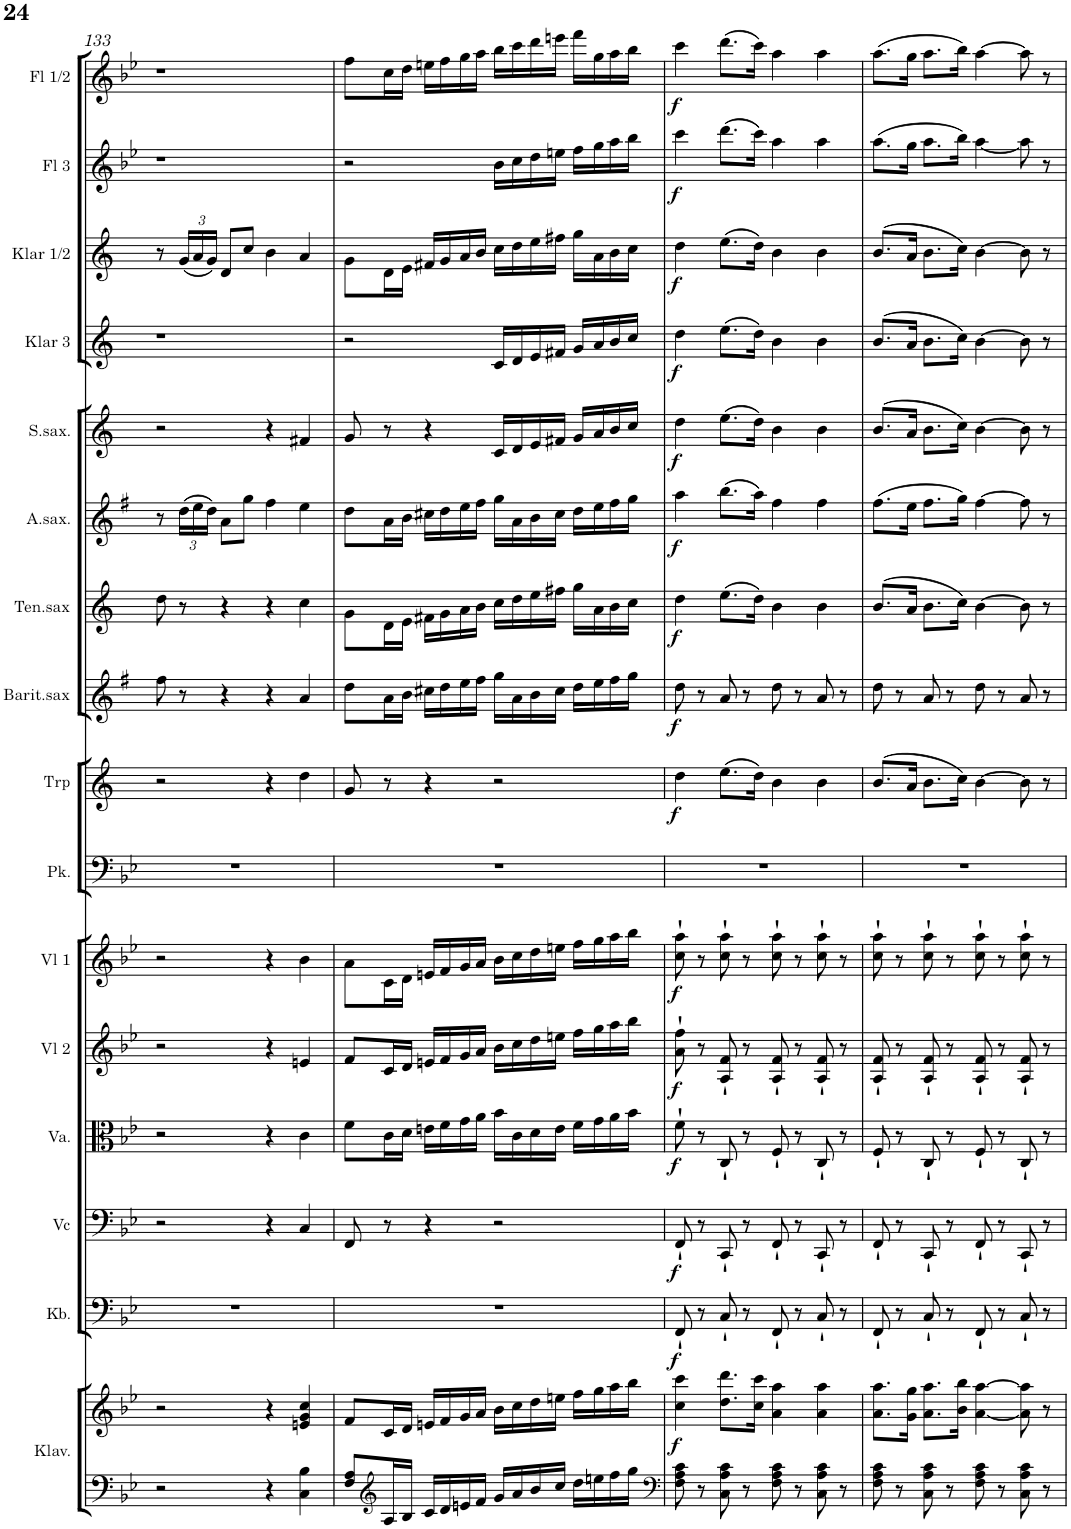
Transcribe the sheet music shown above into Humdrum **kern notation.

**kern	**kern	**dynam	**kern	**dynam	**kern	**dynam	**kern	**dynam	**kern	**dynam	**kern	**dynam	**kern	**kern	**dynam	**kern	**dynam	**kern	**dynam	**kern	**dynam	**kern	**dynam	**kern	**dynam	**kern	**dynam	**kern	**dynam	**kern	**dynam
*part16	*part16	*part16	*part15	*part15	*part14	*part14	*part13	*part13	*part12	*part12	*part11	*part11	*part10	*part9	*part9	*part8	*part8	*part7	*part7	*part6	*part6	*part5	*part5	*part4	*part4	*part3	*part3	*part2	*part2	*part1	*part1
*staff17	*staff16	*staff16/17	*staff15	*staff15	*staff14	*staff14	*staff13	*staff13	*staff12	*staff12	*staff11	*staff11	*staff10	*staff9	*staff9	*staff8	*staff8	*staff7	*staff7	*staff6	*staff6	*staff5	*staff5	*staff4	*staff4	*staff3	*staff3	*staff2	*staff2	*staff1	*staff1
*I"Klavier	*	*	*I"Kb.	*	*I"Vc	*	*I"Viola	*	*I"Vl 2	*	*I"Vl 1	*	*I"Pauken	*I"Trp (B)	*	*I"Barit.sax	*	*I"Ten.sax	*	*I"A.sax.	*	*I"S.sax.	*	*I"Klar 3 (B)	*	*I"Klar 1/2 (B)	*	*I"Fl 3	*	*I"Fl 1/2	*
*I'Klav.	*	*	*I'Kb.	*	*I'Vc	*	*I'Va.	*	*I'Vl 2	*	*I'Vl 1	*	*I'Pk.	*I'Trp	*	*I'Barit.sax	*	*I'Ten.sax	*	*I'A.sax.	*	*I'S.sax.	*	*I'Klar 3	*	*I'Klar 1/2	*	*I'Fl 3	*	*I'Fl 1/2	*
!!LO:PB:g=z
*clefF4	*clefG2	*	*clefF4	*	*clefF4	*	*clefC3	*	*clefG2	*	*clefG2	*	*clefF4	*clefG2	*	*clefG2	*	*clefG2	*	*clefG2	*	*clefG2	*	*clefG2	*	*clefG2	*	*clefG2	*	*clefG2	*
*	*	*	*Trd7c12	*	*	*	*	*	*	*	*	*	*	*Trd1c2	*	*Trd12c21	*	*Trd8c14	*	*Trd5c9	*	*Trd1c2	*	*Trd1c2	*	*Trd1c2	*	*	*	*	*
*k[b-e-]	*k[b-e-]	*	*k[b-e-]	*	*k[b-e-]	*	*k[b-e-]	*	*k[b-e-]	*	*k[b-e-]	*	*k[b-e-]	*k[]	*	*k[f#]	*	*k[]	*	*k[f#]	*	*k[]	*	*k[]	*	*k[]	*	*k[b-e-]	*	*k[b-e-]	*
*g:	*g:	*	*g:	*	*g:	*	*g:	*	*g:	*	*g:	*	*g:	*a:	*	*e:	*	*a:	*	*e:	*	*a:	*	*a:	*	*a:	*	*g:	*	*g:	*
*M4/4	*M4/4	*	*M4/4	*	*M4/4	*	*M4/4	*	*M4/4	*	*M4/4	*	*M4/4	*M4/4	*	*M4/4	*	*M4/4	*	*M4/4	*	*M4/4	*	*M4/4	*	*M4/4	*	*M4/4	*	*M4/4	*
*met(c)	*met(c)	*	*met(c)	*	*met(c)	*	*met(c)	*	*met(c)	*	*met(c)	*	*met(c)	*met(c)	*	*met(c)	*	*met(c)	*	*met(c)	*	*met(c)	*	*met(c)	*	*met(c)	*	*met(c)	*	*met(c)	*
=133	=133	=133	=133	=133	=133	=133	=133	=133	=133	=133	=133	=133	=133	=133	=133	=133	=133	=133	=133	=133	=133	=133	=133	=133	=133	=133	=133	=133	=133	=133	=133
2r	2r	.	1r	.	2r	.	2r	.	2r	.	2r	.	1r	2r	.	8ff#\	.	8dd\	.	8r	.	2r	.	1r	.	8r	.	1r	.	1r	.
*	*	*	*	*	*	*	*	*	*	*	*	*	*	*	*	*	*	*	*	*Xbrackettup	*	*	*	*	*	*Xbrackettup	*	*	*	*	*
.	.	.	.	.	.	.	.	.	.	.	.	.	.	.	.	8r	.	8r	.	(24dd\LL	.	.	.	.	.	(24g/LL	.	.	.	.	.
.	.	.	.	.	.	.	.	.	.	.	.	.	.	.	.	.	.	.	.	24ee\	.	.	.	.	.	24a/	.	.	.	.	.
.	.	.	.	.	.	.	.	.	.	.	.	.	.	.	.	.	.	.	.	24dd\JJ)	.	.	.	.	.	24g/JJ)	.	.	.	.	.
.	.	.	.	.	.	.	.	.	.	.	.	.	.	.	.	4r	.	4r	.	8a\L	.	.	.	.	.	8d/L	.	.	.	.	.
.	.	.	.	.	.	.	.	.	.	.	.	.	.	.	.	.	.	.	.	8gg\J	.	.	.	.	.	8cc/J	.	.	.	.	.
4r	4r	.	.	.	4r	.	4r	.	4r	.	4r	.	.	4r	.	4r	.	4r	.	4ff#\	.	4r	.	.	.	4b\	.	.	.	.	.
4C\ 4B-\	4en/ 4g/ 4cc/	.	.	.	4C/	.	4c\	.	4en/	.	4b-\	.	.	4dd\	.	4a/	.	4cc\	.	4ee\	.	4f#X/	.	.	.	4a/	.	.	.	.	.
=134	=134	=134	=134	=134	=134	=134	=134	=134	=134	=134	=134	=134	=134	=134	=134	=134	=134	=134	=134	=134	=134	=134	=134	=134	=134	=134	=134	=134	=134	=134	=134
8F/ 8A/L	8f/L	.	1r	.	8FF/	.	8f\L	.	8f/L	.	8a\L	.	1r	8g/	.	8dd\L	.	8g\L	.	8dd\L	.	8g/	.	2r	.	8g\L	.	2r	.	8ff\L	.
*clefG2	*	*	*	*	*	*	*	*	*	*	*	*	*	*	*	*	*	*	*	*	*	*	*	*	*	*	*	*	*	*	*
16A/L	16c/L	.	.	.	8r	.	16c\L	.	16c/L	.	16c\L	.	.	8r	.	16a\L	.	16d\L	.	16a\L	.	8r	.	.	.	16d\L	.	.	.	16cc\L	.
16B-/JJ	16d/JJ	.	.	.	.	.	16d\JJ	.	16d/JJ	.	16d\JJ	.	.	.	.	16b\JJ	.	16e\JJ	.	16b\JJ	.	.	.	.	.	16e\JJ	.	.	.	16dd\JJ	.
16c/LL	16en/LL	.	.	.	4r	.	16en\LL	.	16en/LL	.	16en/LL	.	.	4r	.	16cc#X\LL	.	16f#X\LL	.	16cc#X\LL	.	4r	.	.	.	16f#X/LL	.	.	.	16een\LL	.
16d/	16f/	.	.	.	.	.	16f\	.	16f/	.	16f/	.	.	.	.	16dd\	.	16g\	.	16dd\	.	.	.	.	.	16g/	.	.	.	16ff\	.
16en/	16g/	.	.	.	.	.	16g\	.	16g/	.	16g/	.	.	.	.	16ee\	.	16a\	.	16ee\	.	.	.	.	.	16a/	.	.	.	16gg\	.
16f/JJ	16a/JJ	.	.	.	.	.	16a\JJ	.	16a/JJ	.	16a/JJ	.	.	.	.	16ff#\JJ	.	16b\JJ	.	16ff#\JJ	.	.	.	.	.	16b/JJ	.	.	.	16aa\JJ	.
16g/LL	16b-\LL	.	.	.	2r	.	16b-\LL	.	16b-\LL	.	16b-\LL	.	.	2r	.	16gg\LL	.	16cc\LL	.	16gg\LL	.	16c/LL	.	16c/LL	.	16cc\LL	.	16b-\LL	.	16bb-\LL	.
16a/	16cc\	.	.	.	.	.	16c\	.	16cc\	.	16cc\	.	.	.	.	16a\	.	16dd\	.	16a\	.	16d/	.	16d/	.	16dd\	.	16cc\	.	16ccc\	.
16b-/	16dd\	.	.	.	.	.	16d\	.	16dd\	.	16dd\	.	.	.	.	16b\	.	16ee\	.	16b\	.	16e/	.	16e/	.	16ee\	.	16dd\	.	16ddd\	.
16cc/JJ	16een\JJ	.	.	.	.	.	16e\JJ	.	16een\JJ	.	16een\JJ	.	.	.	.	16cc#\JJ	.	16ff#X\JJ	.	16cc#\JJ	.	16f#X/JJ	.	16f#X/JJ	.	16ff#X\JJ	.	16een\JJ	.	16eeen\JJ	.
16dd\LL	16ff\LL	.	.	.	.	.	16f\LL	.	16ff\LL	.	16ff\LL	.	.	.	.	16dd\LL	.	16gg\LL	.	16dd\LL	.	16g/LL	.	16g/LL	.	16gg\LL	.	16ff\LL	.	16fff\LL	.
16een\	16gg\	.	.	.	.	.	16g\	.	16gg\	.	16gg\	.	.	.	.	16ee\	.	16a\	.	16ee\	.	16a/	.	16a/	.	16a\	.	16gg\	.	16gg\	.
16ff\	16aa\	.	.	.	.	.	16a\	.	16aa\	.	16aa\	.	.	.	.	16ff#\	.	16b\	.	16ff#\	.	16b/	.	16b/	.	16b\	.	16aa\	.	16aa\	.
16gg\JJ	16bb-\JJ	.	.	.	.	.	16b-\JJ	.	16bb-\JJ	.	16bb-\JJ	.	.	.	.	16gg\JJ	.	16cc\JJ	.	16gg\JJ	.	16cc/JJ	.	16cc/JJ	.	16cc\JJ	.	16bb-\JJ	.	16bb-\JJ	.
=135	=135	=135	=135	=135	=135	=135	=135	=135	=135	=135	=135	=135	=135	=135	=135	=135	=135	=135	=135	=135	=135	=135	=135	=135	=135	=135	=135	=135	=135	=135	=135
*clefF4	*	*	*	*	*	*	*	*	*	*	*	*	*	*	*	*	*	*	*	*	*	*	*	*	*	*	*	*	*	*	*
!	!	!LO:DY:b	!	!LO:DY:b	!	!LO:DY:b	!	!LO:DY:b	!	!LO:DY:b	!	!LO:DY:b	!	!	!LO:DY:b	!	!LO:DY:b	!	!LO:DY:b	!	!LO:DY:b	!	!LO:DY:b	!	!LO:DY:b	!	!LO:DY:b	!	!LO:DY:b	!	!LO:DY:b
8F\ 8A\ 8c\	4cc\ 4ccc\	f	8FF`/	f	8FF`/	f	8f`\	f	8a\` 8ff\`	f	8cc\` 8aa\`	f	1r	4dd\	f	8dd\	f	4dd\	f	4aa\	f	4dd\	f	4dd\	f	4dd\	f	4ccc\	f	4ccc\	f
8r	.	.	8r	.	8r	.	8r	.	8r	.	8r	.	.	.	.	8r	.	.	.	.	.	.	.	.	.	.	.	.	.	.	.
8C\ 8A\ 8c\	8.dd\ 8.ddd\L	.	8C`/	.	8CC`/	.	8C`/	.	8A/` 8f/`	.	8cc\` 8aa\`	.	.	(8.ee\L	.	8a/	.	(8.ee\L	.	(8.bb\L	.	(8.ee\L	.	(8.ee\L	.	(8.ee\L	.	(8.ddd\L	.	(8.ddd\L	.
8r	.	.	8r	.	8r	.	8r	.	8r	.	8r	.	.	.	.	8r	.	.	.	.	.	.	.	.	.	.	.	.	.	.	.
.	16cc\ 16ccc\Jk	.	.	.	.	.	.	.	.	.	.	.	.	16dd\Jk)	.	.	.	16dd\Jk)	.	16aa\Jk)	.	16dd\Jk)	.	16dd\Jk)	.	16dd\Jk)	.	16ccc\Jk)	.	16ccc\Jk)	.
8F\ 8A\ 8c\	4a\ 4aa\	.	8FF`/	.	8FF`/	.	8F`/	.	8A/` 8f/`	.	8cc\` 8aa\`	.	.	4b\	.	8dd\	.	4b\	.	4ff#\	.	4b\	.	4b\	.	4b\	.	4aa\	.	4aa\	.
8r	.	.	8r	.	8r	.	8r	.	8r	.	8r	.	.	.	.	8r	.	.	.	.	.	.	.	.	.	.	.	.	.	.	.
8C\ 8A\ 8c\	4a\ 4aa\	.	8C`/	.	8CC`/	.	8C`/	.	8A/` 8f/`	.	8cc\` 8aa\`	.	.	4b\	.	8a/	.	4b\	.	4ff#\	.	4b\	.	4b\	.	4b\	.	4aa\	.	4aa\	.
8r	.	.	8r	.	8r	.	8r	.	8r	.	8r	.	.	.	.	8r	.	.	.	.	.	.	.	.	.	.	.	.	.	.	.
=136	=136	=136	=136	=136	=136	=136	=136	=136	=136	=136	=136	=136	=136	=136	=136	=136	=136	=136	=136	=136	=136	=136	=136	=136	=136	=136	=136	=136	=136	=136	=136
8F\ 8A\ 8c\	8.a\ 8.aa\L	.	8FF`/	.	8FF`/	.	8F`/	.	8A/` 8f/`	.	8cc\` 8aa\`	.	1r	(8.b/L	.	8dd\	.	(8.b/L	.	(8.ff#\L	.	(8.b/L	.	(8.b/L	.	(8.b/L	.	(8.aa\L	.	(8.aa\L	.
8r	.	.	8r	.	8r	.	8r	.	8r	.	8r	.	.	.	.	8r	.	.	.	.	.	.	.	.	.	.	.	.	.	.	.
.	16g\ 16gg\Jk	.	.	.	.	.	.	.	.	.	.	.	.	16a/Jk	.	.	.	16a/Jk	.	16ee\Jk	.	16a/Jk	.	16a/Jk	.	16a/Jk	.	16gg\Jk	.	16gg\Jk	.
8C\ 8A\ 8c\	8.a\ 8.aa\L	.	8C`/	.	8CC`/	.	8C`/	.	8A/` 8f/`	.	8cc\` 8aa\`	.	.	8.b\L	.	8a/	.	8.b\L	.	8.ff#\L	.	8.b\L	.	8.b\L	.	8.b\L	.	8.aa\L	.	8.aa\L	.
8r	.	.	8r	.	8r	.	8r	.	8r	.	8r	.	.	.	.	8r	.	.	.	.	.	.	.	.	.	.	.	.	.	.	.
.	16b-\ 16bb-\Jk	.	.	.	.	.	.	.	.	.	.	.	.	16cc\Jk)	.	.	.	16cc\Jk)	.	16gg\Jk)	.	16cc\Jk)	.	16cc\Jk)	.	16cc\Jk)	.	16bb-\Jk)	.	16bb-\Jk)	.
8F\ 8A\ 8c\	[<4a\ [>4aa\	.	8FF`/	.	8FF`/	.	8F`/	.	8A/` 8f/`	.	8cc\` 8aa\`	.	.	[>4b\	.	8dd\	.	[>4b\	.	[>4ff#\	.	[>4b\	.	[>4b\	.	[>4b\	.	[<4aa\	.	[>4aa\	.
8r	.	.	8r	.	8r	.	8r	.	8r	.	8r	.	.	.	.	8r	.	.	.	.	.	.	.	.	.	.	.	.	.	.	.
8C\ 8A\ 8c\	8a\] 8aa\]	.	8C`/	.	8CC`/	.	8C`/	.	8A/` 8f/`	.	8cc\` 8aa\`	.	.	8b\]	.	8a/	.	8b\]	.	8ff#\]	.	8b\]	.	8b\]	.	8b\]	.	8aa\]	.	8aa\]	.
8r	8r	.	8r	.	8r	.	8r	.	8r	.	8r	.	.	8r	.	8r	.	8r	.	8r	.	8r	.	8r	.	8r	.	8r	.	8r	.
=	=	=	=	=	=	=	=	=	=	=	=	=	=	=	=	=	=	=	=	=	=	=	=	=	=	=	=	=	=	=	=
*-	*-	*-	*-	*-	*-	*-	*-	*-	*-	*-	*-	*-	*-	*-	*-	*-	*-	*-	*-	*-	*-	*-	*-	*-	*-	*-	*-	*-	*-	*-	*-
